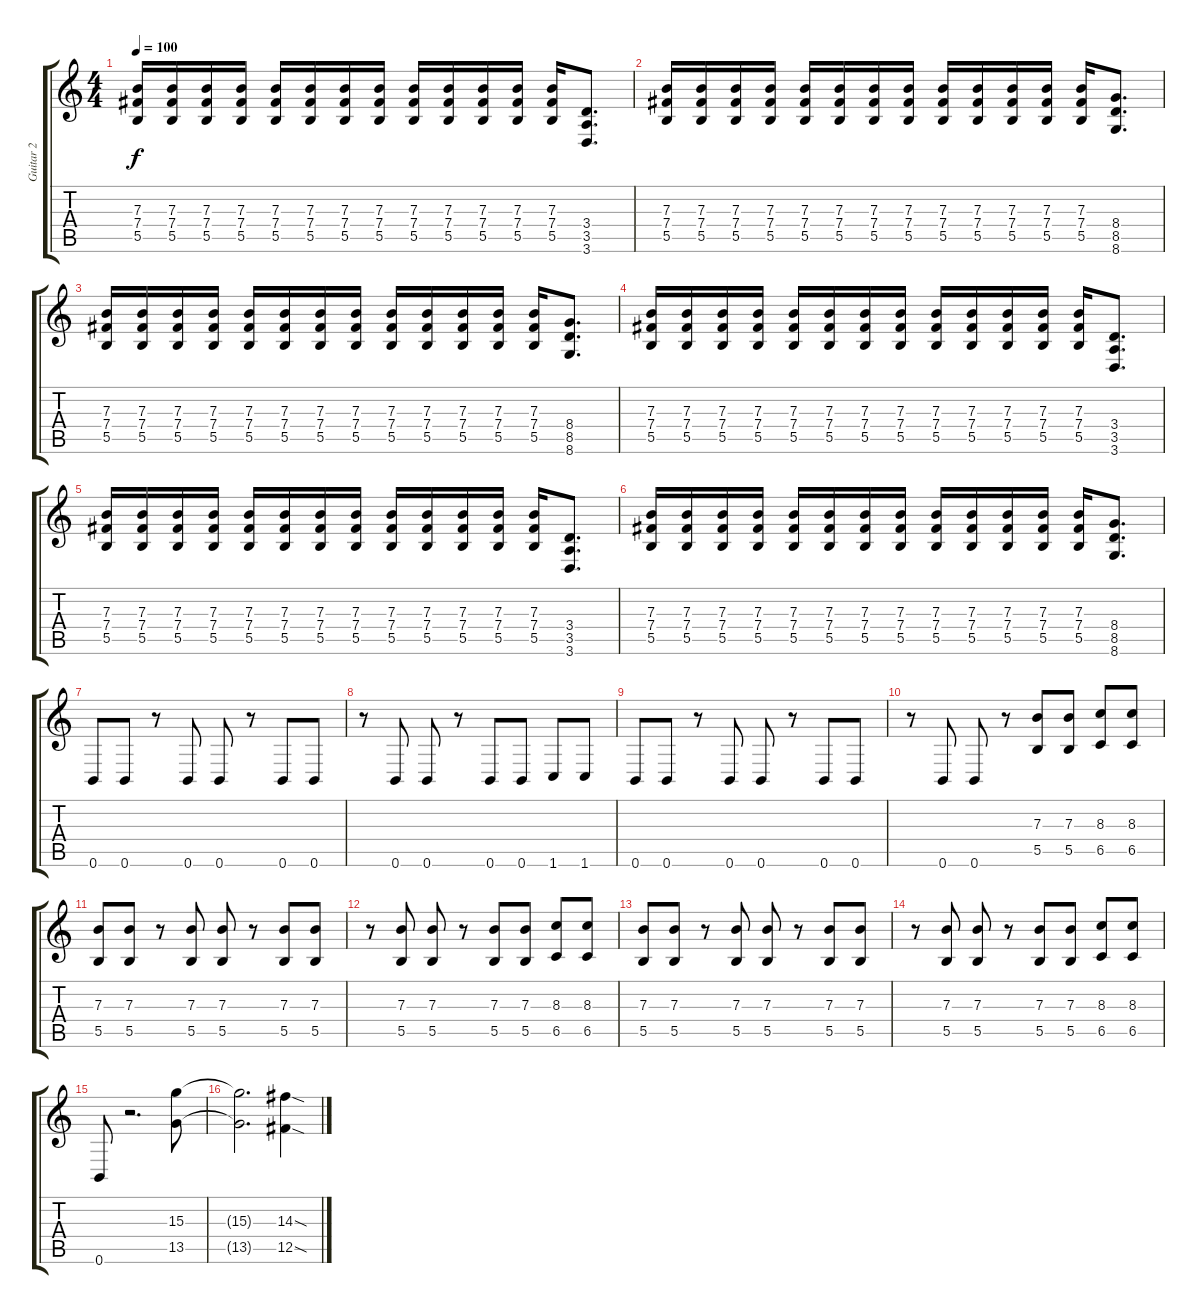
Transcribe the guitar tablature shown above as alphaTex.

\track ("Guitar 2" "Guitar 2") {instrument distortionguitar}
\staff {score tabs}
\tuning (Db4 Ab3 E3 B2 Gb2 B1) {hide}
\ts (4 4)
\tempo 100
\clef g2
\ks c
(7.3 7.4 5.5).16{dy f} (7.3 7.4 5.5).16 (7.3 7.4 5.5).16 (7.3 7.4 5.5).16 (7.3 7.4 5.5).16 (7.3 7.4 5.5).16 (7.3 7.4 5.5).16 (7.3 7.4 5.5).16 (7.3 7.4 5.5).16 (7.3 7.4 5.5).16 (7.3 7.4 5.5).16 (7.3 7.4 5.5).16 (7.3 7.4 5.5).16 (3.4 3.5 3.6).8{d} |
(7.3 7.4 5.5).16 (7.3 7.4 5.5).16 (7.3 7.4 5.5).16 (7.3 7.4 5.5).16 (7.3 7.4 5.5).16 (7.3 7.4 5.5).16 (7.3 7.4 5.5).16 (7.3 7.4 5.5).16 (7.3 7.4 5.5).16 (7.3 7.4 5.5).16 (7.3 7.4 5.5).16 (7.3 7.4 5.5).16 (7.3 7.4 5.5).16 (8.4 8.5 8.6).8{d} |
(7.3 7.4 5.5).16 (7.3 7.4 5.5).16 (7.3 7.4 5.5).16 (7.3 7.4 5.5).16 (7.3 7.4 5.5).16 (7.3 7.4 5.5).16 (7.3 7.4 5.5).16 (7.3 7.4 5.5).16 (7.3 7.4 5.5).16 (7.3 7.4 5.5).16 (7.3 7.4 5.5).16 (7.3 7.4 5.5).16 (7.3 7.4 5.5).16 (8.4 8.5 8.6).8{d} |
(7.3 7.4 5.5).16 (7.3 7.4 5.5).16 (7.3 7.4 5.5).16 (7.3 7.4 5.5).16 (7.3 7.4 5.5).16 (7.3 7.4 5.5).16 (7.3 7.4 5.5).16 (7.3 7.4 5.5).16 (7.3 7.4 5.5).16 (7.3 7.4 5.5).16 (7.3 7.4 5.5).16 (7.3 7.4 5.5).16 (7.3 7.4 5.5).16 (3.4 3.5 3.6).8{d} |
(7.3 7.4 5.5).16 (7.3 7.4 5.5).16 (7.3 7.4 5.5).16 (7.3 7.4 5.5).16 (7.3 7.4 5.5).16 (7.3 7.4 5.5).16 (7.3 7.4 5.5).16 (7.3 7.4 5.5).16 (7.3 7.4 5.5).16 (7.3 7.4 5.5).16 (7.3 7.4 5.5).16 (7.3 7.4 5.5).16 (7.3 7.4 5.5).16 (3.4 3.5 3.6).8{d} |
(7.3 7.4 5.5).16 (7.3 7.4 5.5).16 (7.3 7.4 5.5).16 (7.3 7.4 5.5).16 (7.3 7.4 5.5).16 (7.3 7.4 5.5).16 (7.3 7.4 5.5).16 (7.3 7.4 5.5).16 (7.3 7.4 5.5).16 (7.3 7.4 5.5).16 (7.3 7.4 5.5).16 (7.3 7.4 5.5).16 (7.3 7.4 5.5).16 (8.4 8.5 8.6).8{d} |
0.6.8 0.6.8 r.8 0.6.8 0.6.8 r.8 0.6.8 0.6.8 |
r.8 0.6.8 0.6.8 r.8 0.6.8 0.6.8 1.6.8 1.6.8 |
0.6.8 0.6.8 r.8 0.6.8 0.6.8 r.8 0.6.8 0.6.8 |
r.8 0.6.8 0.6.8 r.8 (7.3 5.5).8 (7.3 5.5).8 (8.3 6.5).8 (8.3 6.5).8 |
(7.3 5.5).8 (7.3 5.5).8 r.8 (7.3 5.5).8 (7.3 5.5).8 r.8 (7.3 5.5).8 (7.3 5.5).8 |
r.8 (7.3 5.5).8 (7.3 5.5).8 r.8 (7.3 5.5).8 (7.3 5.5).8 (8.3 6.5).8 (8.3 6.5).8 |
(7.3 5.5).8 (7.3 5.5).8 r.8 (7.3 5.5).8 (7.3 5.5).8 r.8 (7.3 5.5).8 (7.3 5.5).8 |
r.8 (7.3 5.5).8 (7.3 5.5).8 r.8 (7.3 5.5).8 (7.3 5.5).8 (8.3 6.5).8 (8.3 6.5).8 |
0.6.8 r.2{d} (15.3 13.5).8 |
(15.3{t} 13.5{t}).2{d} (14.3{sod} 12.5{sod}).4
